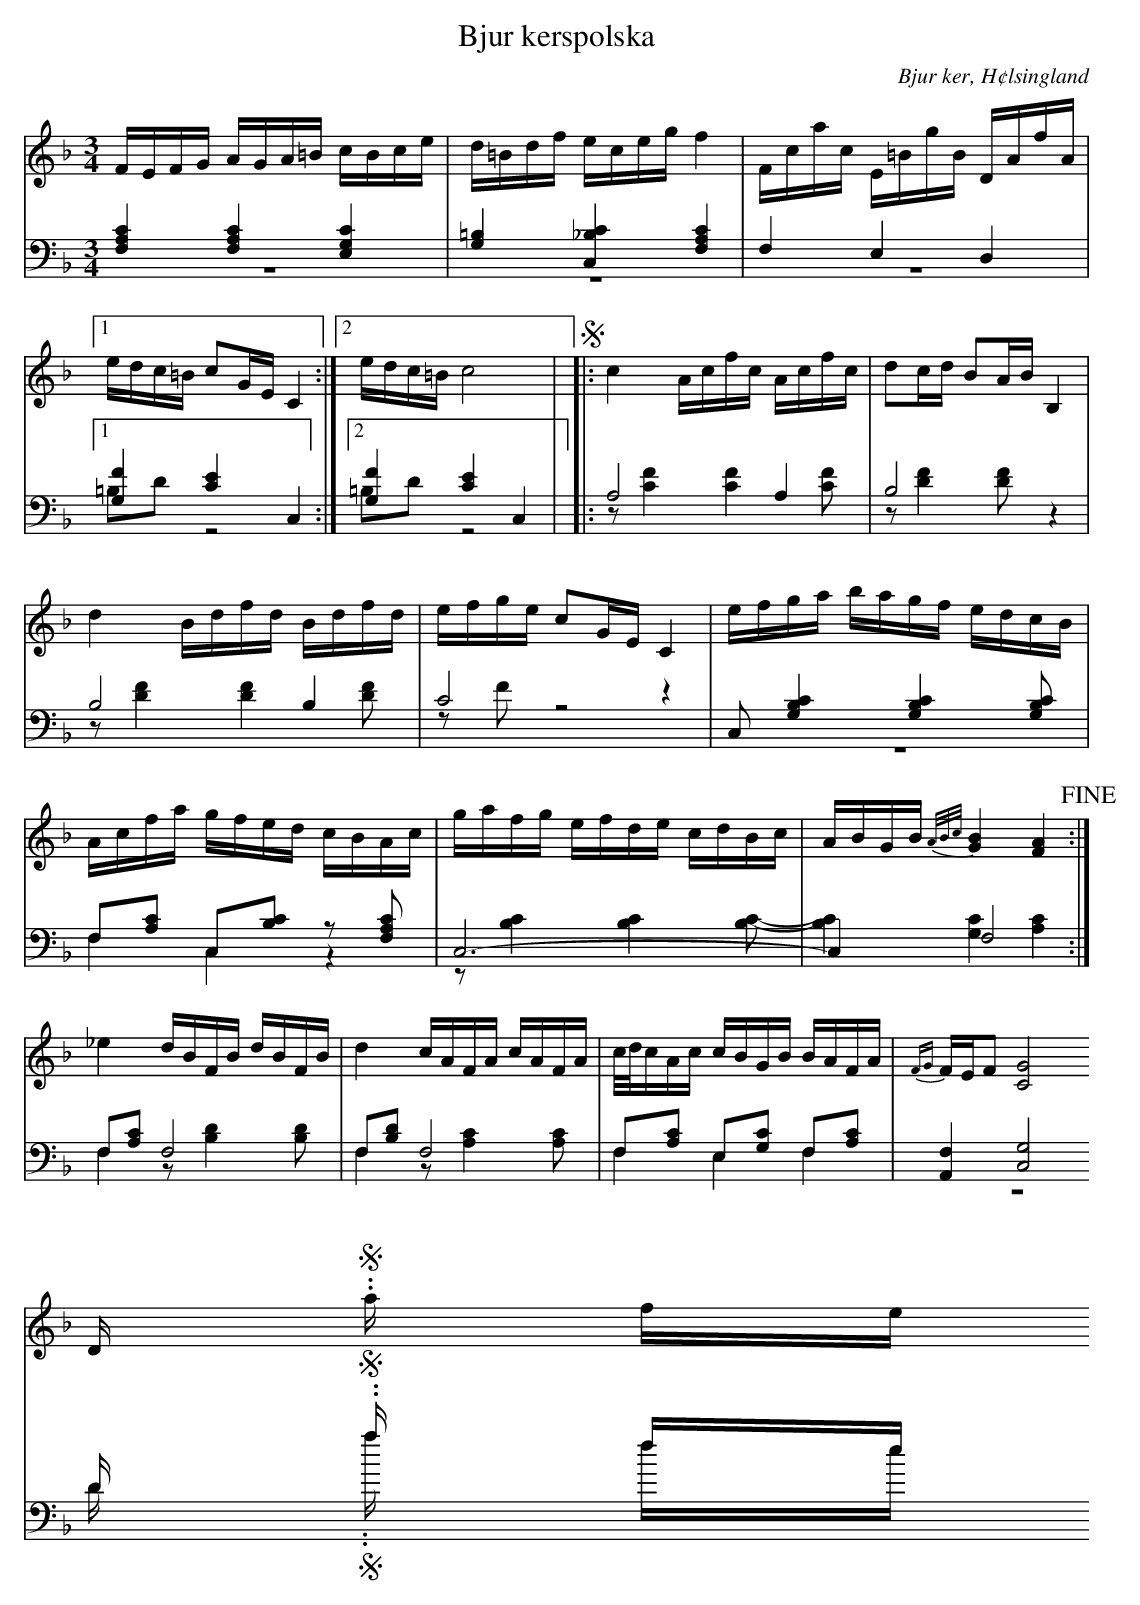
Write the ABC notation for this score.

X:1
T: Bjur kerspolska
O: Bjur ker, H¢lsingland
M: 3/4
L: 1/16
K: F
V:1
V:2
V:3 merge
V:1
FEFG AGA=B cBce|d=Bdf eceg f4|Fcac E=BgB DAfA|1 edc=B c2GE C4:|2 edc=B c8 |
!segno! |:c4 Acfc Acfc|d2cd B2AB B,4|d4 Bdfd Bdfd|efge c2GE C4|
efga bagf edcB|Acfa gfed cBAc|gafg efde cdBc|ABGB {A/B/c/}[G4B4] [F4A4] !fine!:|
_e4 dBFB dBFB|d4 cAFA cAFA|c/d/cAc cBGB BAFA|{FG}FEF2 [C8G8] !D.S. al fine!|
V:2 clef=bass
[F,4A,4C4] [F,4A,4C4] [E,4G,4C4]|[G,4=B,4] [C,4_B,4C4] [F,4A,4C4]|F,4 E,4 D,4|1 [G,4F4] [C4E4] C,4:|2 [G,4F4] [C4E4] C,4 |
|:A,8 A,4|B,8 z4|B,8  B,4|C8 z4|
C,2 [G,4B,4C4] [G,4B,4C4] [G,2B,2C2]|F,2[A,2C2] C,2[B,2C2] z2 [F,2A,2C2]|C,12-|C,4 F,8:|
F,2[A,2C2] F,8|F,2[B,2D2] F,8|F,2[A,2C2] E,2[G,2C2] F,2[A,2C2]|[A,,4F,4] [C,8G,8] !D.S. al fine!|
V:3 clef=bass
z12|z12|z12|1 =B,2D2 z8:|2 =B,2D2 z8|
|:z2 [C4F4] [C4F4] [C2F2]|z2 [D4F4] [D2F2] z4|z2 [D4F4] [D4F4] [D2F2]|z2 F2 z8|
z12|F,4 C,4 z4|z2 [B,4C4] [B,4C4] [B,2C2]-|[B,4C4] [G,4C4] [A,4C4]:|
F,4 z2 [B,4D4] [B,2D2]|F,4 z2 [A,4C4] [A,2C2]|F,4 E,4 F,4|z12 !D.S. al fine!|
